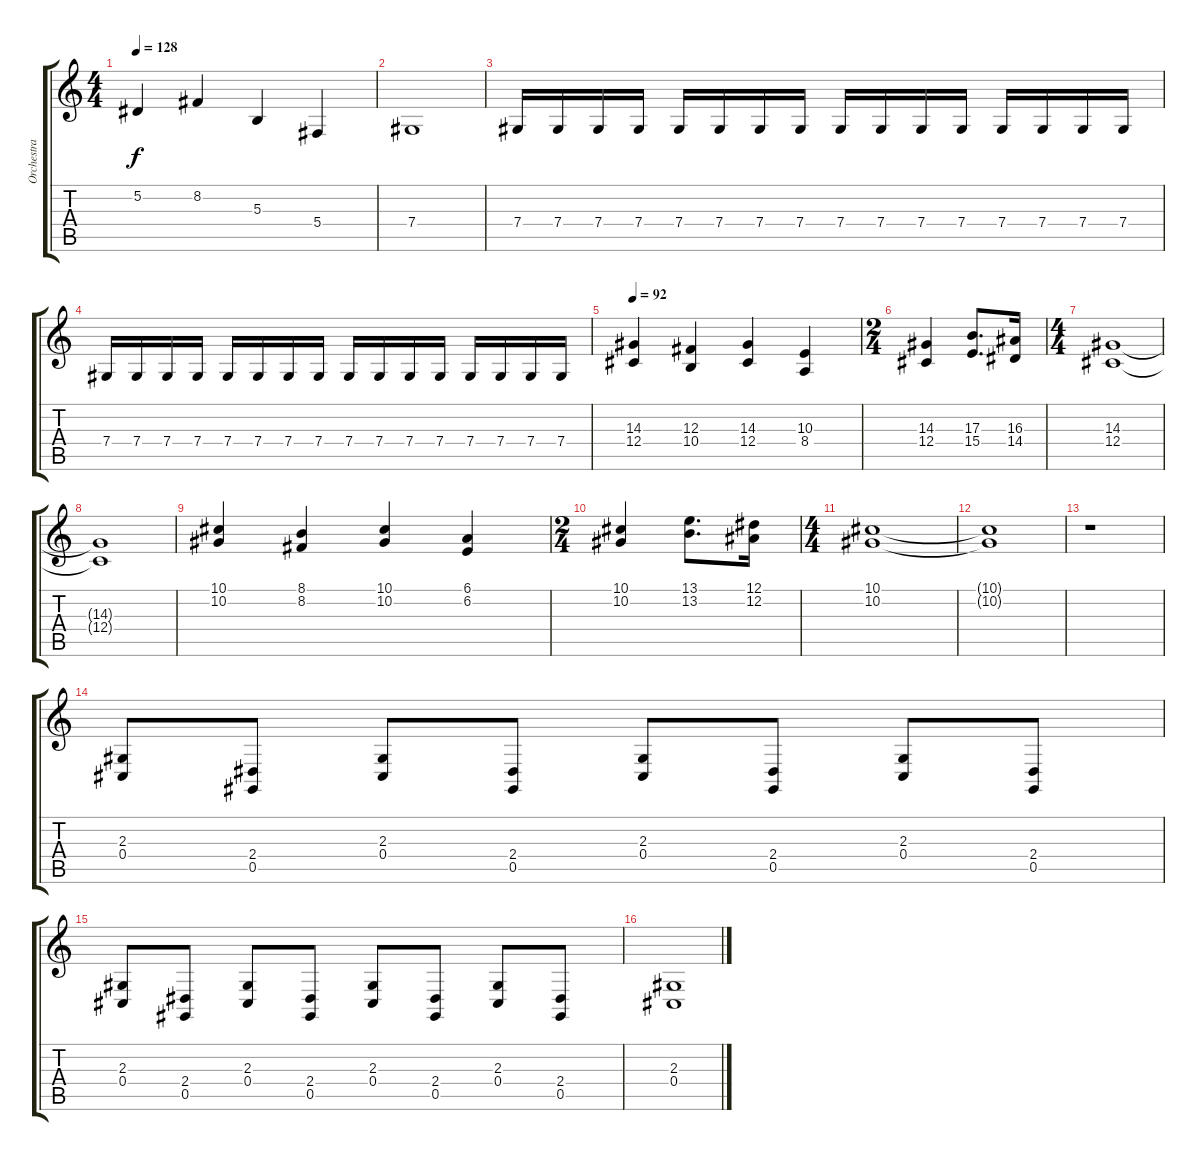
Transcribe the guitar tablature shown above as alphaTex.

\track ("Orchestra [Pt.2]" "Orchestra ") {instrument stringensemble1}
\staff {score tabs}
\tuning (Eb4 Bb3 Gb3 Db3 Ab2 Eb2) {hide}
\ts (4 4)
\tempo 128
\clef g2
\ks c
5.2{t}.4{dy f} 8.2.4 5.3.4 5.4.4 |
7.4.1 |
7.4.16 7.4.16 7.4.16 7.4.16 7.4.16 7.4.16 7.4.16 7.4.16 7.4.16 7.4.16 7.4.16 7.4.16 7.4.16 7.4.16 7.4.16 7.4.16 |
7.4.16 7.4.16 7.4.16 7.4.16 7.4.16 7.4.16 7.4.16 7.4.16 7.4.16 7.4.16 7.4.16 7.4.16 7.4.16 7.4.16 7.4.16 7.4.16 |
\tempo 92
(14.3 12.4).4{volume 16} (12.3 10.4).4 (14.3 12.4).4 (10.3 8.4).4 |
\ts (2 4)
(14.3 12.4).4 (17.3 15.4).8{d} (16.3 14.4).16 |
\ts (4 4)
(14.3 12.4).1 |
(14.3{t} 12.4{t}).1 |
(10.1 10.2).4 (8.1 8.2).4 (10.1 10.2).4 (6.1 6.2).4 |
\ts (2 4)
(10.1 10.2).4 (13.1 13.2).8{d} (12.1 12.2).16 |
\ts (4 4)
(10.1 10.2).1 |
(10.1{t} 10.2{t}).1 |
r.1 |
(2.3 0.4).8 (2.4 0.5).8 (2.3 0.4).8 (2.4 0.5).8 (2.3 0.4).8 (2.4 0.5).8 (2.3 0.4).8 (2.4 0.5).8 |
(2.3 0.4).8 (2.4 0.5).8 (2.3 0.4).8 (2.4 0.5).8 (2.3 0.4).8 (2.4 0.5).8 (2.3 0.4).8 (2.4 0.5).8 |
(2.3 0.4).1
